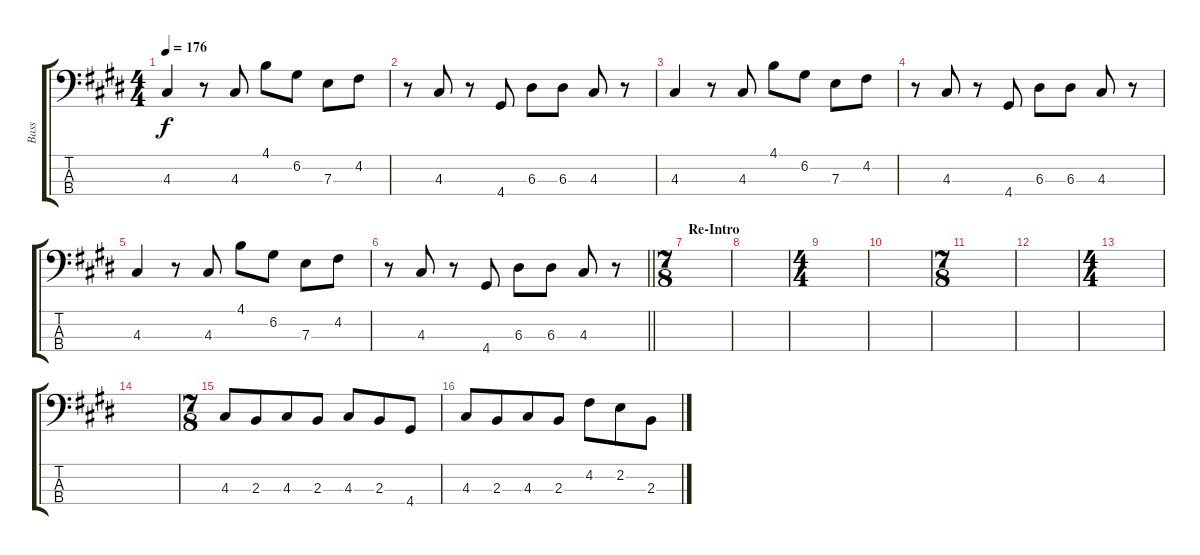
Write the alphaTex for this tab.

\track ("Bass" "Bass") {instrument electricbassfinger}
\staff {score tabs}
\tuning (G2 D2 A1 E1) {hide}
\ts (4 4)
\tempo 176
\clef f4
\ks e
4.3.4{dy f} r.8 4.3.8 4.1.8 6.2.8 7.3.8 4.2.8 |
r.8 4.3.8 r.8 4.4.8 6.3.8 6.3.8 4.3.8 r.8 |
4.3.4 r.8 4.3.8 4.1.8 6.2.8 7.3.8 4.2.8 |
r.8 4.3.8 r.8 4.4.8 6.3.8 6.3.8 4.3.8 r.8 |
4.3.4 r.8 4.3.8 4.1.8 6.2.8 7.3.8 4.2.8 |
\barLineRight lightlight
r.8 4.3.8 r.8 4.4.8 6.3.8 6.3.8 4.3.8 r.8 |
\ts (7 8)
\section ("" "Re-Intro")
|
|
\ts (4 4)
|
|
\ts (7 8)
|
|
\ts (4 4)
|
|
\ts (7 8)
4.3.8 2.3.8 4.3.8 2.3.8 4.3.8 2.3.8 4.4.8 |
4.3.8 2.3.8 4.3.8 2.3.8 4.2.8 2.2.8 2.3.8
